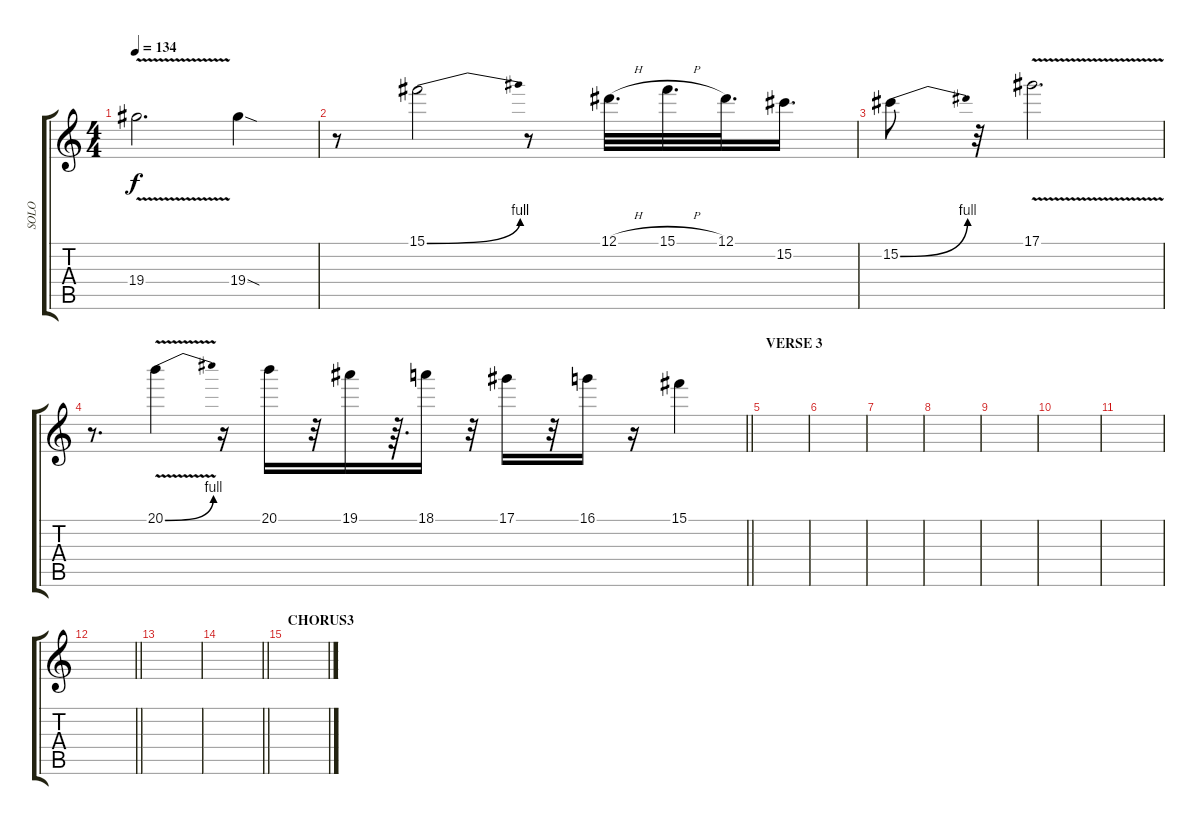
\track ("SOLO" "SOLO") {instrument overdrivenguitar}
\staff {score tabs}
\tuning (Eb4 Bb3 Gb3 Db3 Ab2 Eb2) {hide}
\ts (4 4)
\tempo 134
\clef g2
\ks c
19.4{v}.2{d dy f} 19.4{sod}.4 |
r.8 15.1{be (bend 0 0 60 4)}.2 r.8 12.1{h}.32{d} 15.1{h}.32{d} 12.1.32{d} 15.2.16{d} |
15.2{be (bend 0 0 60 4)}.8 r.32 17.1{v}.2{d} |
\barLineRight lightlight
r.8{d} 20.1{be (bend 0 0 60 4) v}.4 r.16 20.1.16 r.32 19.1.16 r.64{d} 18.1.16 r.32 17.1.16 r.32 16.1.16 r.16 15.1.4 |
\section ("" "VERSE 3")
|
|
|
|
|
|
|
\barLineRight lightlight
|
|
\barLineRight lightlight
|
\section ("" "CHORUS3")
